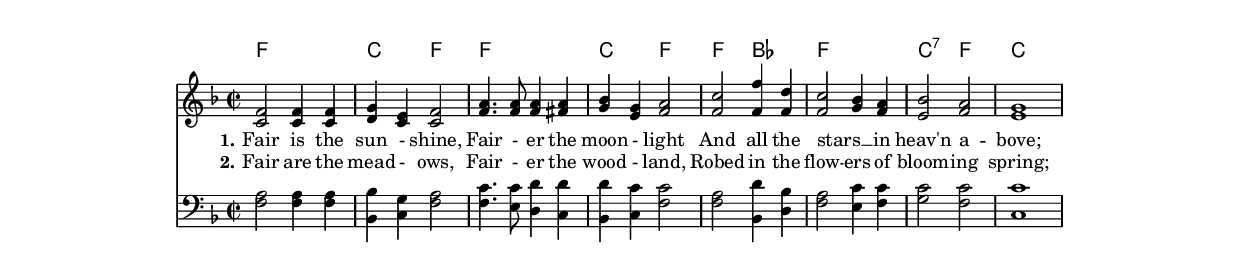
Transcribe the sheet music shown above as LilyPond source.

% Do not edit this file; it is automatically
% generated from Documentation/snippets/new
% This file is in the public domain.
%% Note: this file works from version 2.12.0
\version "2.13.29"
#(set-global-staff-size 15)
\paper {
  ragged-right = ##f
  line-width = 15\cm
  indent = 0\cm
}

\header {
  lsrtags = "headwords"
  texidoc = ""
  doctitle = "headword"
} % begin verbatim



\layout {
  \context {
    \Score
    \override PaperColumn #'keep-inside-line = ##t
    \override NonMusicalPaperColumn #'keep-inside-line = ##t
  }
}

theChords = \chordmode {
  \time 2/2
  f1 | c2 f2 | f1 | c2 f2| %\break
  f2 bes2 | f1 | c2:7 f | c1 | \break
}

verseOne = \lyricmode {
  \set stanza = #"1."
  Fair is the sun - shine,
  Fair - er the moon - light
  And all the stars __ _  in heav'n a -- bove;
}

verseTwo = \lyricmode {
  \set stanza = #"2."
  Fair are the mead - ows,
  Fair - er the wood - land,
  Robed in the flow -- ers of bloom -- ing spring;
}

Soprano = {
  \time 2/2
  \key f \major
  \stemUp
  f'2 f'4 f' | g'4 e' f'2 | a'4. a'8 a'4 a' | bes'4 g' a'2 |
  c''2 f''4 d'' |  c''2  bes'4  a' | bes'2 a' | g'1 |
}

Alto = {
  \key f \major
  c'2 c'4 c' | d'4 c' c'2 | f'4. f'8 f'4 fis' | g'4 e' f'2 |
  f'2 f'4 f' |  f'2  g'4  f' | e'2 f' | e'1 |
}

Tenor = {
  \key f \major
  \stemDown
  a2 a4 a | bes4 g a2  | c'4. c'8 d'4 d' | d'4 c' c'2 |
  a2 d'4 bes | a2 c'4 c' | c'2 c'  | c'1 |
}

Bass = {
  \key f \major
  f2 f4 f | bes,4 c  f2 | f4. e8 d4 c | bes,4 c f2 |
  f2 bes,4 d | f2 e4 f | g2 f | c1 |
}


\score {
  <<
    \new ChordNames { \theChords }
    \context Staff = upper {
      \context Voice = sop {
        <<
          \Soprano
          \Alto
        >>
      }
    }
    \context Lyrics = "LyrOne" \lyricsto "sop" { \verseOne }
    \context Lyrics = "LyrTwo" \lyricsto "sop" { \verseTwo }
    \context Staff = lower {
      \new Voice {
        \clef bass
        #(set-accidental-style 'modern-cautionary)
        <<
          \Tenor
          \Bass
        >>
      }
    }
  >>

  \layout {
    indent = 0
    \context {
      \Score
      \remove "Bar_number_engraver"
    }
    \context {
      \Voice
      \override StanzaNumber #'padding = #1.8
    }
  }
}
\paper {  }
